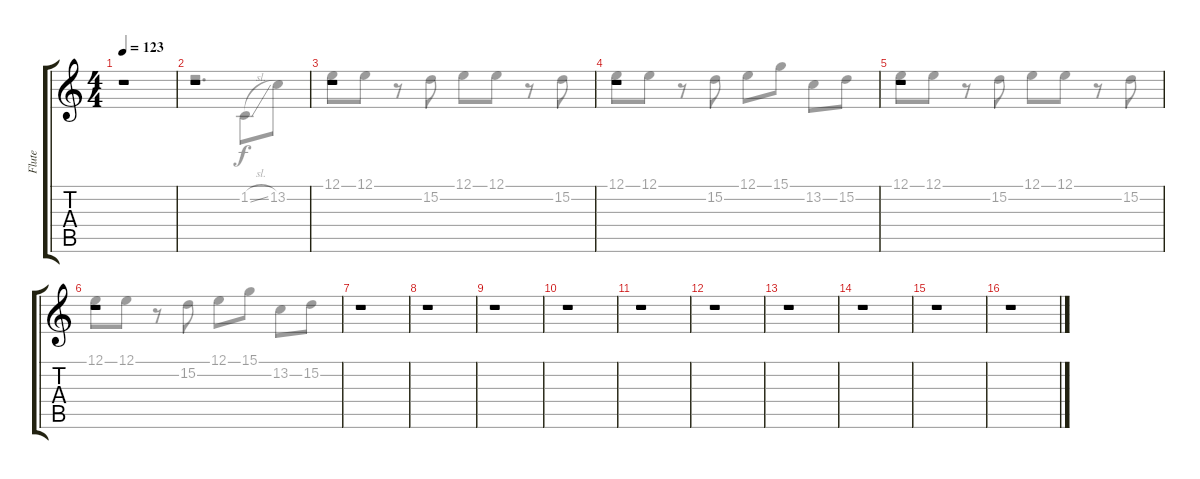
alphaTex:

\track ("Flute" "Flute") {instrument piccolo}
\staff {score tabs}
\tuning (E4 B3 G3 D3 A2 E2) {hide}
\voice
\ts (4 4)
\tempo 123
\clef g2
\ks c
r.1{dy f} |
r.1 |
r.1 |
r.1 |
r.1 |
r.1 |
r.1 |
r.1 |
r.1 |
r.1 |
r.1 |
r.1 |
r.1 |
r.1 |
r.1 |
r.1
\voice
\clef g2
\ottava regular
\simile none
\ks c
|
r.2{d} 1.2{sl}.8 13.2.8 |
12.1.8 12.1.8 r.8 15.2.8 12.1.8 12.1.8 r.8 15.2.8 |
12.1.8 12.1.8 r.8 15.2.8 12.1.8 15.1.8 13.2.8 15.2.8 |
12.1.8 12.1.8 r.8 15.2.8 12.1.8 12.1.8 r.8 15.2.8 |
12.1.8 12.1.8 r.8 15.2.8 12.1.8 15.1.8 13.2.8 15.2.8 |
|
|
|
|
|
|
|
|
|
